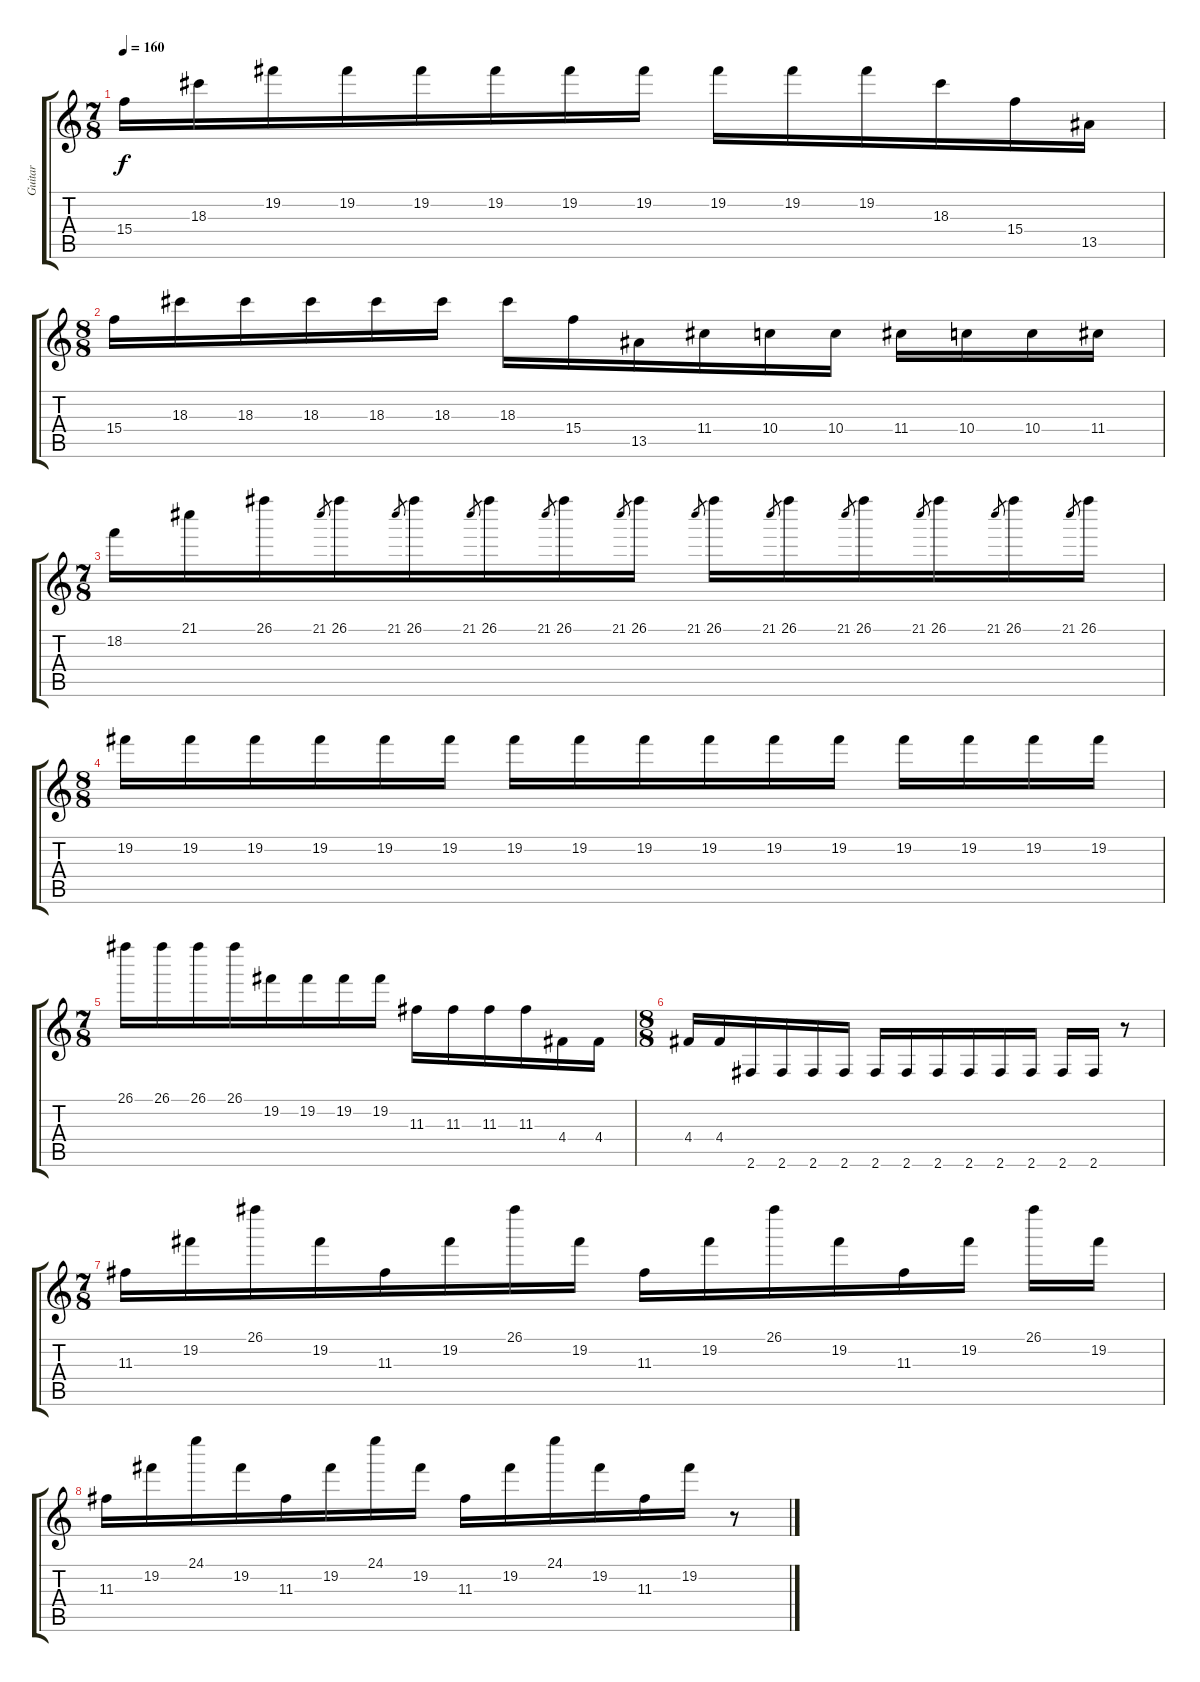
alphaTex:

\track ("Guitar" "Guitar") {instrument distortionguitar}
\staff {score tabs}
\tuning (E4 B3 G3 D3 A2 E2) {hide}
\ts (7 8)
\tempo 160
\clef g2
\ks c
15.4.16{dy f} 18.3.16 19.2.16 19.2.16 19.2.16 19.2.16 19.2.16 19.2.16 19.2.16 19.2.16 19.2.16 18.3.16 15.4.16 13.5.16 |
\ts (8 8)
15.4.16 18.3.16 18.3.16 18.3.16 18.3.16 18.3.16 18.3.16 15.4.16 13.5.16 11.4.16 10.4.16 10.4.16 11.4.16 10.4.16 10.4.16 11.4.16 |
\ts (7 8)
18.2.16 21.1.16 26.1.16 21.1.8{gr} 26.1.16 21.1.8{gr} 26.1.16 21.1.8{gr} 26.1.16 21.1.8{gr} 26.1.16 21.1.8{gr} 26.1.16 21.1.8{gr} 26.1.16 21.1.8{gr} 26.1.16 21.1.8{gr} 26.1.16 21.1.8{gr} 26.1.16 21.1.8{gr} 26.1.16 21.1.8{gr} 26.1.16 |
\ts (8 8)
19.2.16 19.2.16 19.2.16 19.2.16 19.2.16 19.2.16 19.2.16 19.2.16 19.2.16 19.2.16 19.2.16 19.2.16 19.2.16 19.2.16 19.2.16 19.2.16 |
\ts (7 8)
26.1.16 26.1.16 26.1.16 26.1.16 19.2.16 19.2.16 19.2.16 19.2.16 11.3.16 11.3.16 11.3.16 11.3.16 4.4.16 4.4.16 |
\ts (8 8)
4.4.16 4.4.16 2.6.16 2.6.16 2.6.16 2.6.16 2.6.16 2.6.16 2.6.16 2.6.16 2.6.16 2.6.16 2.6.16 2.6.16 r.8 |
\ts (7 8)
11.3.16 19.2.16 26.1.16 19.2.16 11.3.16 19.2.16 26.1.16 19.2.16 11.3.16 19.2.16 26.1.16 19.2.16 11.3.16 19.2.16 26.1.16 19.2.16 |
11.3.16 19.2.16 24.1.16 19.2.16 11.3.16 19.2.16 24.1.16 19.2.16 11.3.16 19.2.16 24.1.16 19.2.16 11.3.16 19.2.16 r.8
